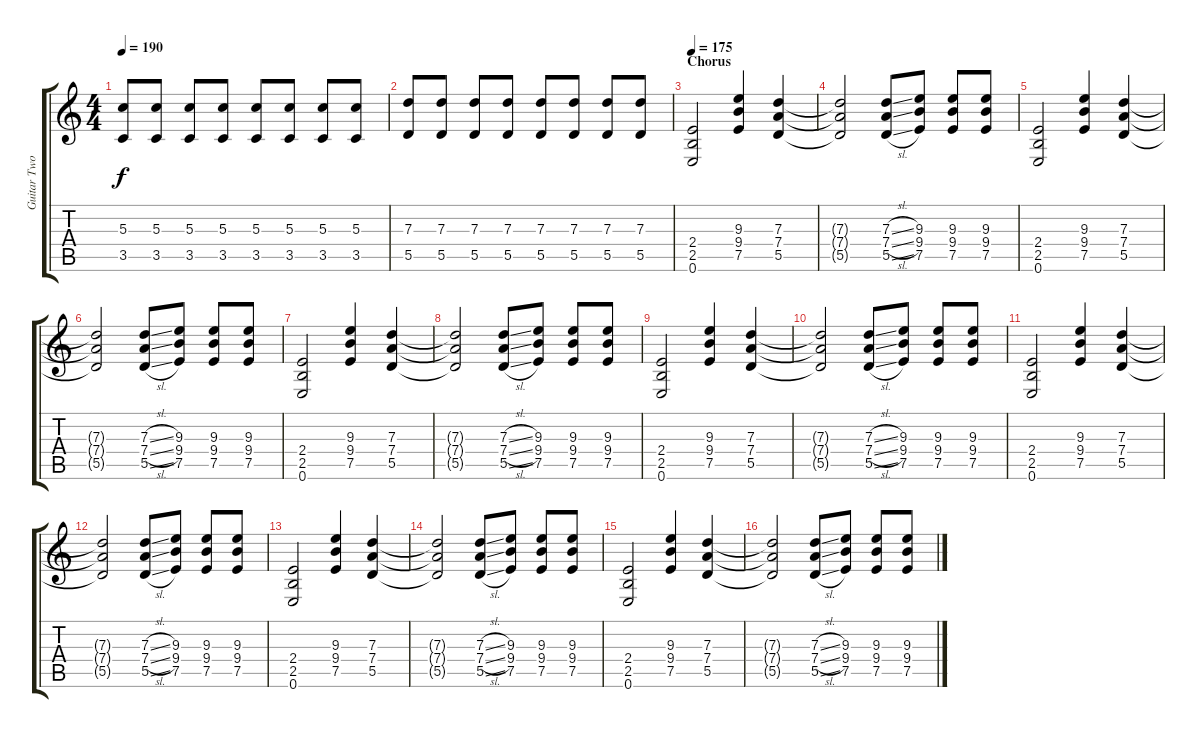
\track ("Guitar Two" "Guitar Two") {instrument overdrivenguitar}
\staff {score tabs}
\tuning (E4 B3 G3 D3 A2 E2) {hide}
\ts (4 4)
\tempo 190
\clef g2
\ks c
(5.3 3.5).8{dy f} (5.3 3.5).8 (5.3 3.5).8 (5.3 3.5).8 (5.3 3.5).8 (5.3 3.5).8 (5.3 3.5).8 (5.3 3.5).8 |
(7.3 5.5).8 (7.3 5.5).8 (7.3 5.5).8 (7.3 5.5).8 (7.3 5.5).8 (7.3 5.5).8 (7.3 5.5).8 (7.3 5.5).8 |
\section ("" "Chorus")
\tempo 175
(2.4 2.5 0.6).2{volume 13} (9.3 9.4 7.5).4 (7.3 7.4 5.5).4 |
(7.3{t} 7.4{t} 5.5{t}).2 (7.3{sl} 7.4{sl} 5.5{sl}).8 (9.3 9.4 7.5).8 (9.3 9.4 7.5).8 (9.3 9.4 7.5).8 |
(2.4 2.5 0.6).2 (9.3 9.4 7.5).4 (7.3 7.4 5.5).4 |
(7.3{t} 7.4{t} 5.5{t}).2 (7.3{sl} 7.4{sl} 5.5{sl}).8 (9.3 9.4 7.5).8 (9.3 9.4 7.5).8 (9.3 9.4 7.5).8 |
(2.4 2.5 0.6).2 (9.3 9.4 7.5).4 (7.3 7.4 5.5).4 |
(7.3{t} 7.4{t} 5.5{t}).2 (7.3{sl} 7.4{sl} 5.5{sl}).8 (9.3 9.4 7.5).8 (9.3 9.4 7.5).8 (9.3 9.4 7.5).8 |
(2.4 2.5 0.6).2 (9.3 9.4 7.5).4 (7.3 7.4 5.5).4 |
(7.3{t} 7.4{t} 5.5{t}).2 (7.3{sl} 7.4{sl} 5.5{sl}).8 (9.3 9.4 7.5).8 (9.3 9.4 7.5).8 (9.3 9.4 7.5).8 |
(2.4 2.5 0.6).2 (9.3 9.4 7.5).4 (7.3 7.4 5.5).4 |
(7.3{t} 7.4{t} 5.5{t}).2 (7.3{sl} 7.4{sl} 5.5{sl}).8 (9.3 9.4 7.5).8 (9.3 9.4 7.5).8 (9.3 9.4 7.5).8 |
(2.4 2.5 0.6).2 (9.3 9.4 7.5).4 (7.3 7.4 5.5).4 |
(7.3{t} 7.4{t} 5.5{t}).2 (7.3{sl} 7.4{sl} 5.5{sl}).8 (9.3 9.4 7.5).8 (9.3 9.4 7.5).8 (9.3 9.4 7.5).8 |
(2.4 2.5 0.6).2{volume 13} (9.3 9.4 7.5).4 (7.3 7.4 5.5).4 |
(7.3{t} 7.4{t} 5.5{t}).2 (7.3{sl} 7.4{sl} 5.5{sl}).8 (9.3 9.4 7.5).8 (9.3 9.4 7.5).8 (9.3 9.4 7.5).8
